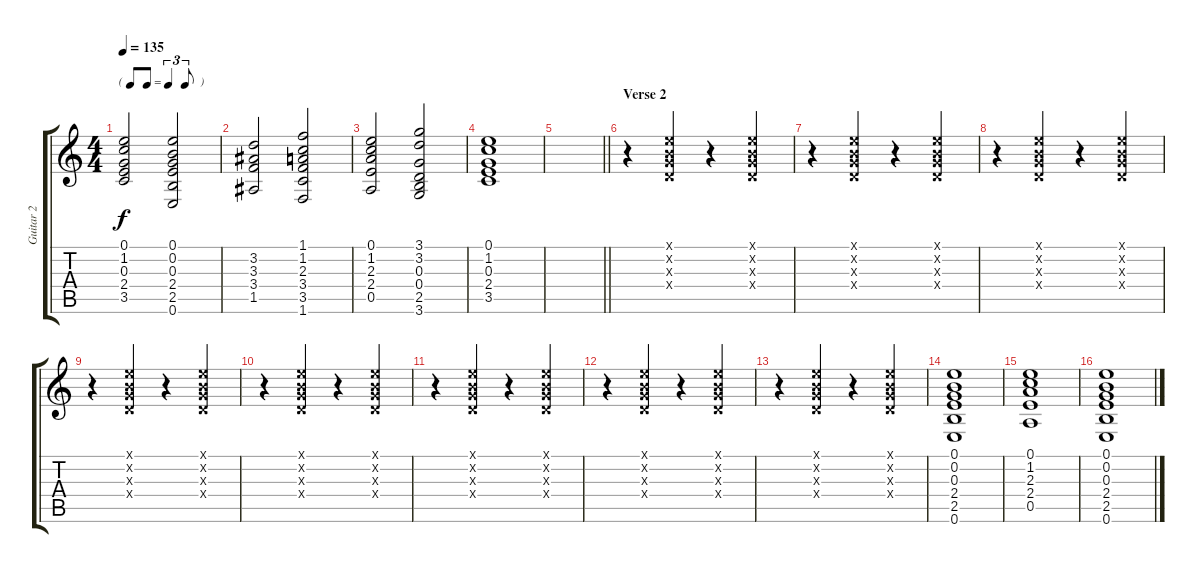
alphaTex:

\track ("Guitar 2" "Guitar 2") {instrument acousticguitarsteel}
\staff {score tabs}
\tuning (E4 B3 G3 D3 A2 E2) {hide}
\ts (4 4)
\tf triplet8th
\tempo 135
\clef g2
\ks c
(0.1 1.2 0.3 2.4 3.5).2{dy f} (0.1 0.2 0.3 2.4 2.5 0.6).2 |
(3.2 3.3 3.4 1.5).2 (1.1 1.2 2.3 3.4 3.5 1.6).2 |
(0.1 1.2 2.3 2.4 0.5).2 (3.1 3.2 0.3 0.4 2.5 3.6).2 |
(0.1 1.2 0.3 2.4 3.5).1 |
\barLineRight lightlight
|
\section ("" "Verse 2")
r.4 (0.1{x} 0.2{x} 0.3{x} 0.4{x}).4 r.4 (0.1{x} 0.2{x} 0.3{x} 0.4{x}).4 |
r.4 (0.1{x} 0.2{x} 0.3{x} 0.4{x}).4 r.4 (0.1{x} 0.2{x} 0.3{x} 0.4{x}).4 |
r.4 (0.1{x} 0.2{x} 0.3{x} 0.4{x}).4 r.4 (0.1{x} 0.2{x} 0.3{x} 0.4{x}).4 |
r.4 (0.1{x} 0.2{x} 0.3{x} 0.4{x}).4 r.4 (0.1{x} 0.2{x} 0.3{x} 0.4{x}).4 |
r.4 (0.1{x} 0.2{x} 0.3{x} 0.4{x}).4 r.4 (0.1{x} 0.2{x} 0.3{x} 0.4{x}).4 |
r.4 (0.1{x} 0.2{x} 0.3{x} 0.4{x}).4 r.4 (0.1{x} 0.2{x} 0.3{x} 0.4{x}).4 |
r.4 (0.1{x} 0.2{x} 0.3{x} 0.4{x}).4 r.4 (0.1{x} 0.2{x} 0.3{x} 0.4{x}).4 |
r.4 (0.1{x} 0.2{x} 0.3{x} 0.4{x}).4 r.4 (0.1{x} 0.2{x} 0.3{x} 0.4{x}).4 |
(0.1 0.2 0.3 2.4 2.5 0.6).1 |
(0.1 1.2 2.3 2.4 0.5).1 |
(0.1 0.2 0.3 2.4 2.5 0.6).1
